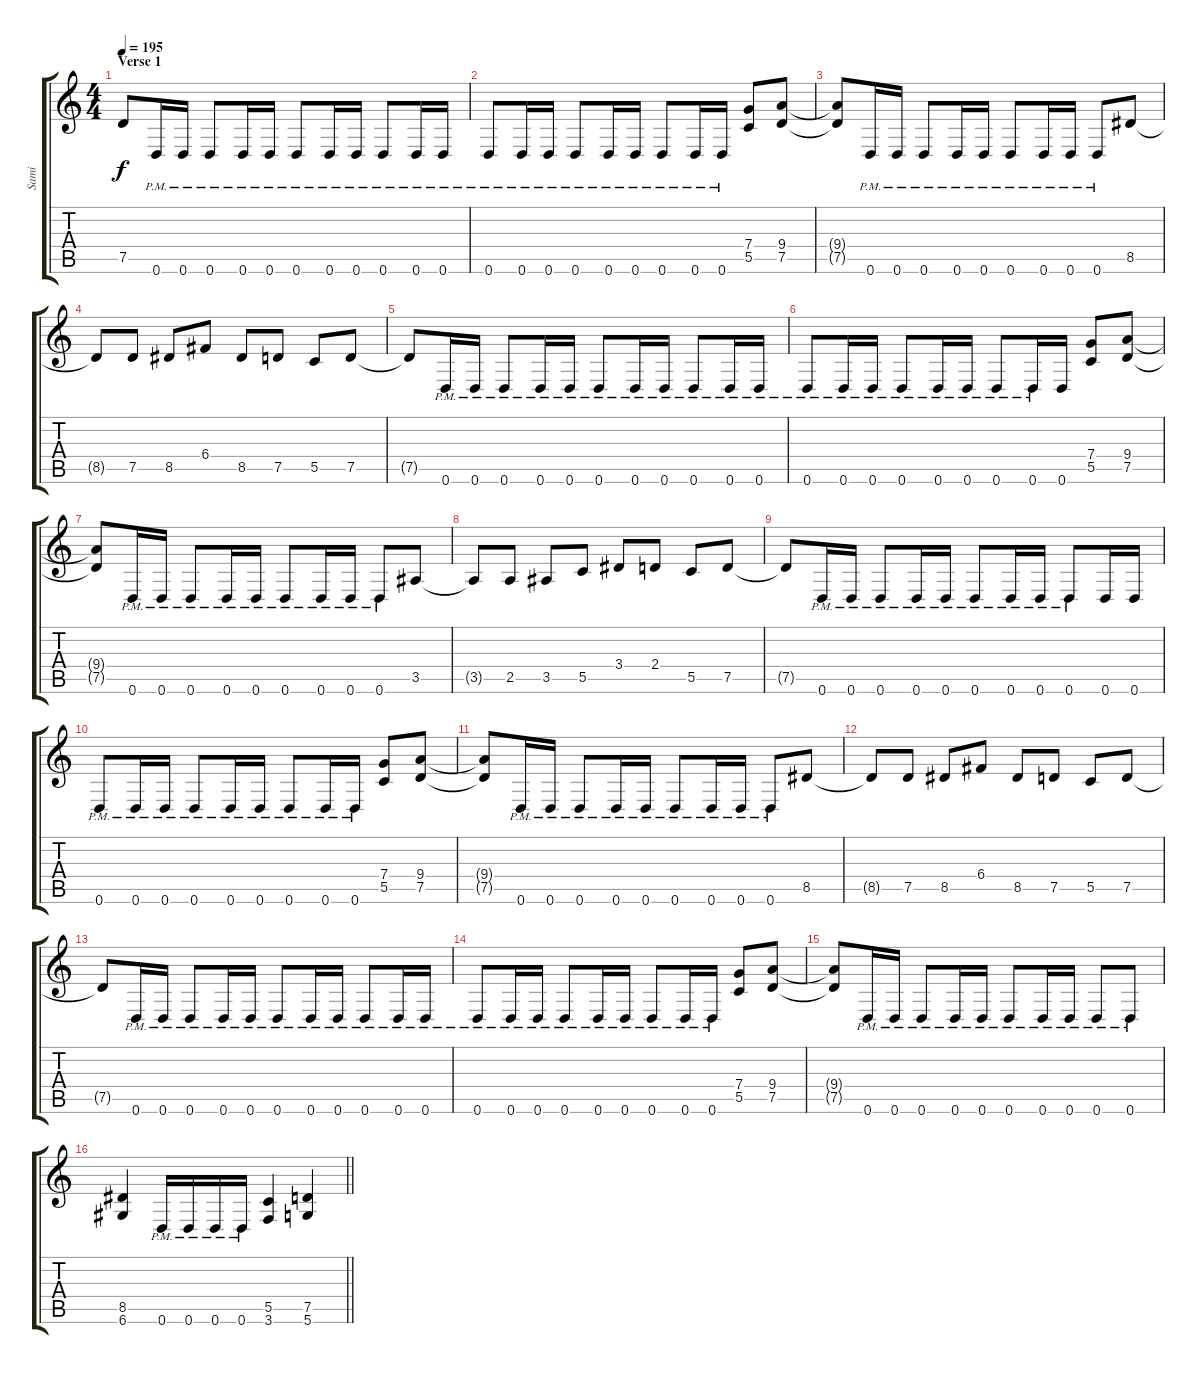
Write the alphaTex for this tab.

\track ("Sami" "Sami") {instrument distortionguitar}
\staff {score tabs}
\tuning (D4 A3 F3 C3 G2 D2) {hide}
\ts (4 4)
\section ("" "Verse 1")
\tempo 195
\clef g2
\ks c
7.5{t}.8{dy f} 0.6{pm}.16 0.6{pm}.16 0.6{pm}.8 0.6{pm}.16 0.6{pm}.16 0.6{pm}.8 0.6{pm}.16 0.6{pm}.16 0.6{pm}.8 0.6{pm}.16 0.6{pm}.16 |
0.6{pm}.8 0.6{pm}.16 0.6{pm}.16 0.6{pm}.8 0.6{pm}.16 0.6{pm}.16 0.6{pm}.8 0.6{pm}.16 0.6{pm}.16 (7.4 5.5).8 (9.4 7.5).8 |
(9.4{t} 7.5{t}).8 0.6{pm}.16 0.6{pm}.16 0.6{pm}.8 0.6{pm}.16 0.6{pm}.16 0.6{pm}.8 0.6{pm}.16 0.6{pm}.16 0.6{pm}.8 8.5.8 |
8.5{t}.8 7.5.8 8.5.8 6.4.8 8.5.8 7.5.8 5.5.8 7.5.8 |
7.5{t}.8 0.6{pm}.16 0.6{pm}.16 0.6{pm}.8 0.6{pm}.16 0.6{pm}.16 0.6{pm}.8 0.6{pm}.16 0.6{pm}.16 0.6{pm}.8 0.6{pm}.16 0.6{pm}.16 |
0.6{pm}.8 0.6{pm}.16 0.6{pm}.16 0.6{pm}.8 0.6{pm}.16 0.6{pm}.16 0.6{pm}.8 0.6{pm}.16 0.6.16 (7.4 5.5).8 (9.4 7.5).8 |
(9.4{t} 7.5{t}).8 0.6{pm}.16 0.6{pm}.16 0.6{pm}.8 0.6{pm}.16 0.6{pm}.16 0.6{pm}.8 0.6{pm}.16 0.6{pm}.16 0.6{pm}.8 3.5.8 |
3.5{t}.8 2.5.8 3.5.8 5.5.8 3.4.8 2.4.8 5.5.8 7.5.8 |
7.5{t}.8 0.6{pm}.16 0.6{pm}.16 0.6{pm}.8 0.6{pm}.16 0.6{pm}.16 0.6{pm}.8 0.6{pm}.16 0.6{pm}.16 0.6{pm}.8 0.6.16 0.6.16 |
0.6{pm}.8 0.6{pm}.16 0.6{pm}.16 0.6{pm}.8 0.6{pm}.16 0.6{pm}.16 0.6{pm}.8 0.6{pm}.16 0.6{pm}.16 (7.4 5.5).8 (9.4 7.5).8 |
(9.4{t} 7.5{t}).8 0.6{pm}.16 0.6{pm}.16 0.6{pm}.8 0.6{pm}.16 0.6{pm}.16 0.6{pm}.8 0.6{pm}.16 0.6{pm}.16 0.6{pm}.8 8.5.8 |
8.5{t}.8 7.5.8 8.5.8 6.4.8 8.5.8 7.5.8 5.5.8 7.5.8 |
7.5{t}.8 0.6{pm}.16 0.6{pm}.16 0.6{pm}.8 0.6{pm}.16 0.6{pm}.16 0.6{pm}.8 0.6{pm}.16 0.6{pm}.16 0.6{pm}.8 0.6{pm}.16 0.6{pm}.16 |
0.6{pm}.8 0.6{pm}.16 0.6{pm}.16 0.6{pm}.8 0.6{pm}.16 0.6{pm}.16 0.6{pm}.8 0.6{pm}.16 0.6{pm}.16 (7.4 5.5).8 (9.4 7.5).8 |
(9.4{t} 7.5{t}).8 0.6{pm}.16 0.6{pm}.16 0.6{pm}.8 0.6{pm}.16 0.6{pm}.16 0.6{pm}.8 0.6{pm}.16 0.6{pm}.16 0.6{pm}.8 0.6{pm}.8 |
\barLineRight lightlight
(8.5 6.6).4 0.6{pm}.16 0.6{pm}.16 0.6{pm}.16 0.6{pm}.16 (5.5 3.6).4 (7.5 5.6).4
